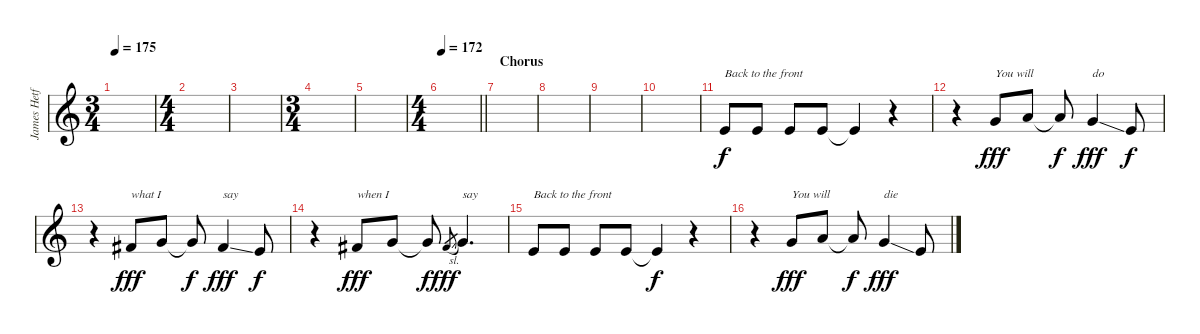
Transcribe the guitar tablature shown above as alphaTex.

\track ("James Hetfield (Vocal)" "James Hetf") {instrument lead6voice}
\staff {score}
\tuning (E4 B3 G3 D3 A2 E2) {hide}
\ts (3 4)
\tempo 175
\clef g2
\ks c
|
\ts (4 4)
|
|
\ts (3 4)
|
|
\ts (4 4)
\tempo 172
\barLineRight lightlight
|
\section ("" "Chorus")
|
|
|
|
5.2.8{txt "Back to the front"} 5.2.8 5.2.8 5.2.8 5.2{t}.4{dy f} r.4 |
r.4 3.1.8{txt "You will" dy fff} 5.1.8 5.1{t}.8{dy f} 3.1{ss}.4{txt "do" dy fff} 0.1.8{dy f} |
r.4 2.1.8{txt "what I" dy fff} 3.1.8 3.1{t}.8{dy f} 2.1{ss}.4{txt "say" dy fff} 0.1.8{dy f} |
r.4 2.1.8{txt "when I" dy fff} 3.1.8 3.1{t}.8{dy f} 2.1{sl}.8{gr dy fff} 3.1.4{d txt "say"} |
5.2.8{txt "Back to the front"} 5.2.8 5.2.8 5.2.8 5.2{t}.4{dy f} r.4 |
r.4 3.1.8{txt "You will" dy fff} 5.1.8 5.1{t}.8{dy f} 3.1{ss}.4{txt "die" dy fff} 0.1.8
